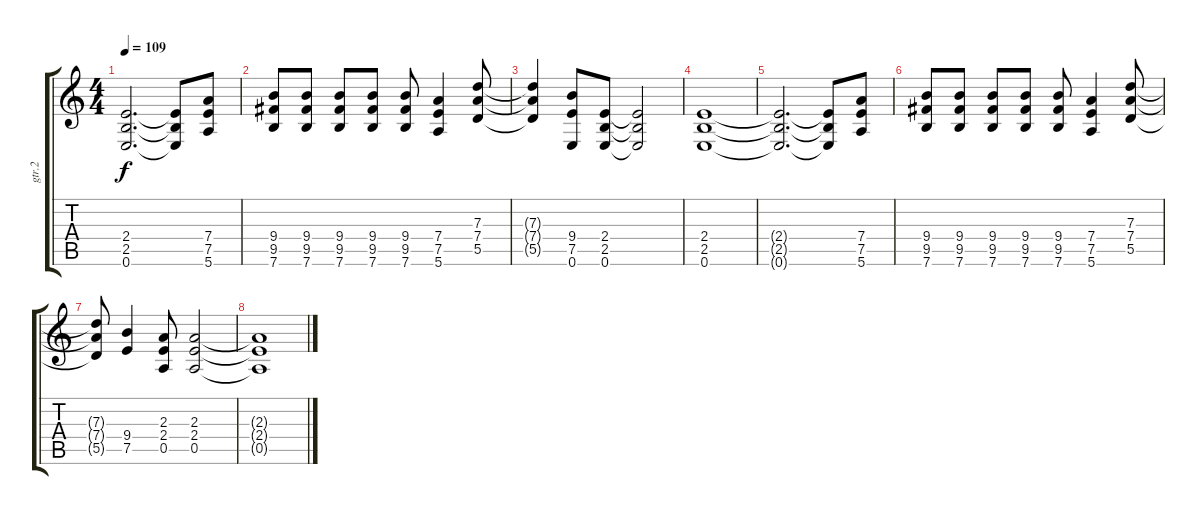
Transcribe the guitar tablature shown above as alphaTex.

\track ("gtr.2" "gtr.2") {instrument overdrivenguitar}
\staff {score tabs}
\tuning (E4 B3 G3 D3 A2 E2) {hide}
\ts (4 4)
\tempo 109
\clef g2
\ks c
(2.4{t} 2.5{t} 0.6{t}).2{d dy f} (2.4{t} 2.5{t} 0.6{t}).8 (7.4 7.5 5.6).8 |
(9.4 9.5 7.6).8 (9.4 9.5 7.6).8 (9.4 9.5 7.6).8 (9.4 9.5 7.6).8 (9.4 9.5 7.6).8 (7.4 7.5 5.6).4 (7.3 7.4 5.5).8 |
(7.3{t} 7.4{t} 5.5{t}).4 (9.4 7.5 0.6).8 (2.4 2.5 0.6).8 (2.4{t} 2.5{t} 0.6{t}).2 |
(2.4 2.5 0.6).1 |
(2.4{t} 2.5{t} 0.6{t}).2{d} (2.4{t} 2.5{t} 0.6{t}).8 (7.4 7.5 5.6).8 |
(9.4 9.5 7.6).8 (9.4 9.5 7.6).8 (9.4 9.5 7.6).8 (9.4 9.5 7.6).8 (9.4 9.5 7.6).8 (7.4 7.5 5.6).4 (7.3 7.4 5.5).8 |
(7.3{t} 7.4{t} 5.5{t}).8 (9.4 7.5).4 (2.3 2.4 0.5).8 (2.3 2.4 0.5).2 |
(2.3{t} 2.4{t} 0.5{t}).1
